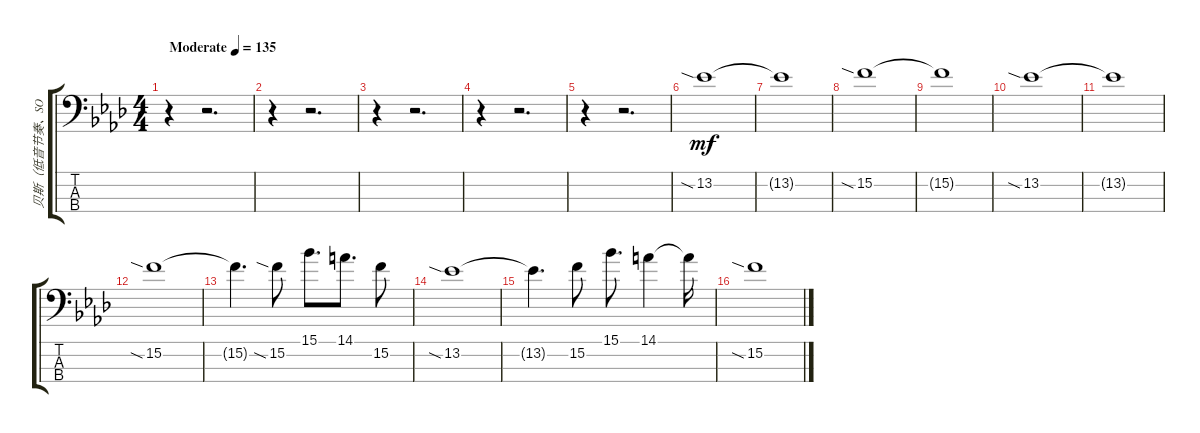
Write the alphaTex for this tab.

\track ("贝斯（低音节奏、SOLO）" "贝斯（低音节奏、SO") {instrument electricbassfinger}
\staff {score tabs}
\tuning (G2 D2 A1 E1) {hide}
\ts (4 4)
\tempo (135 "Moderate")
\clef f4
\ks ab
r.4{dy mf instrument electricbassfinger} r.2{d} |
r.4 r.2{d} |
r.4 r.2{d} |
r.4 r.2{d} |
r.4 r.2{d} |
13.2{sia}.1 |
13.2{t}.1 |
15.2{sia}.1 |
15.2{t}.1 |
13.2{sia}.1 |
13.2{t}.1 |
15.2{sia}.1 |
15.2{t}.4{d} 15.2{sia}.8 15.1.8{d} 14.1.8{d} 15.2.8 |
13.2{sia}.1 |
13.2{t}.4{d} 15.2.8 15.1.8{d} 14.1.4 14.1{t}.16 |
15.2{sia}.1
